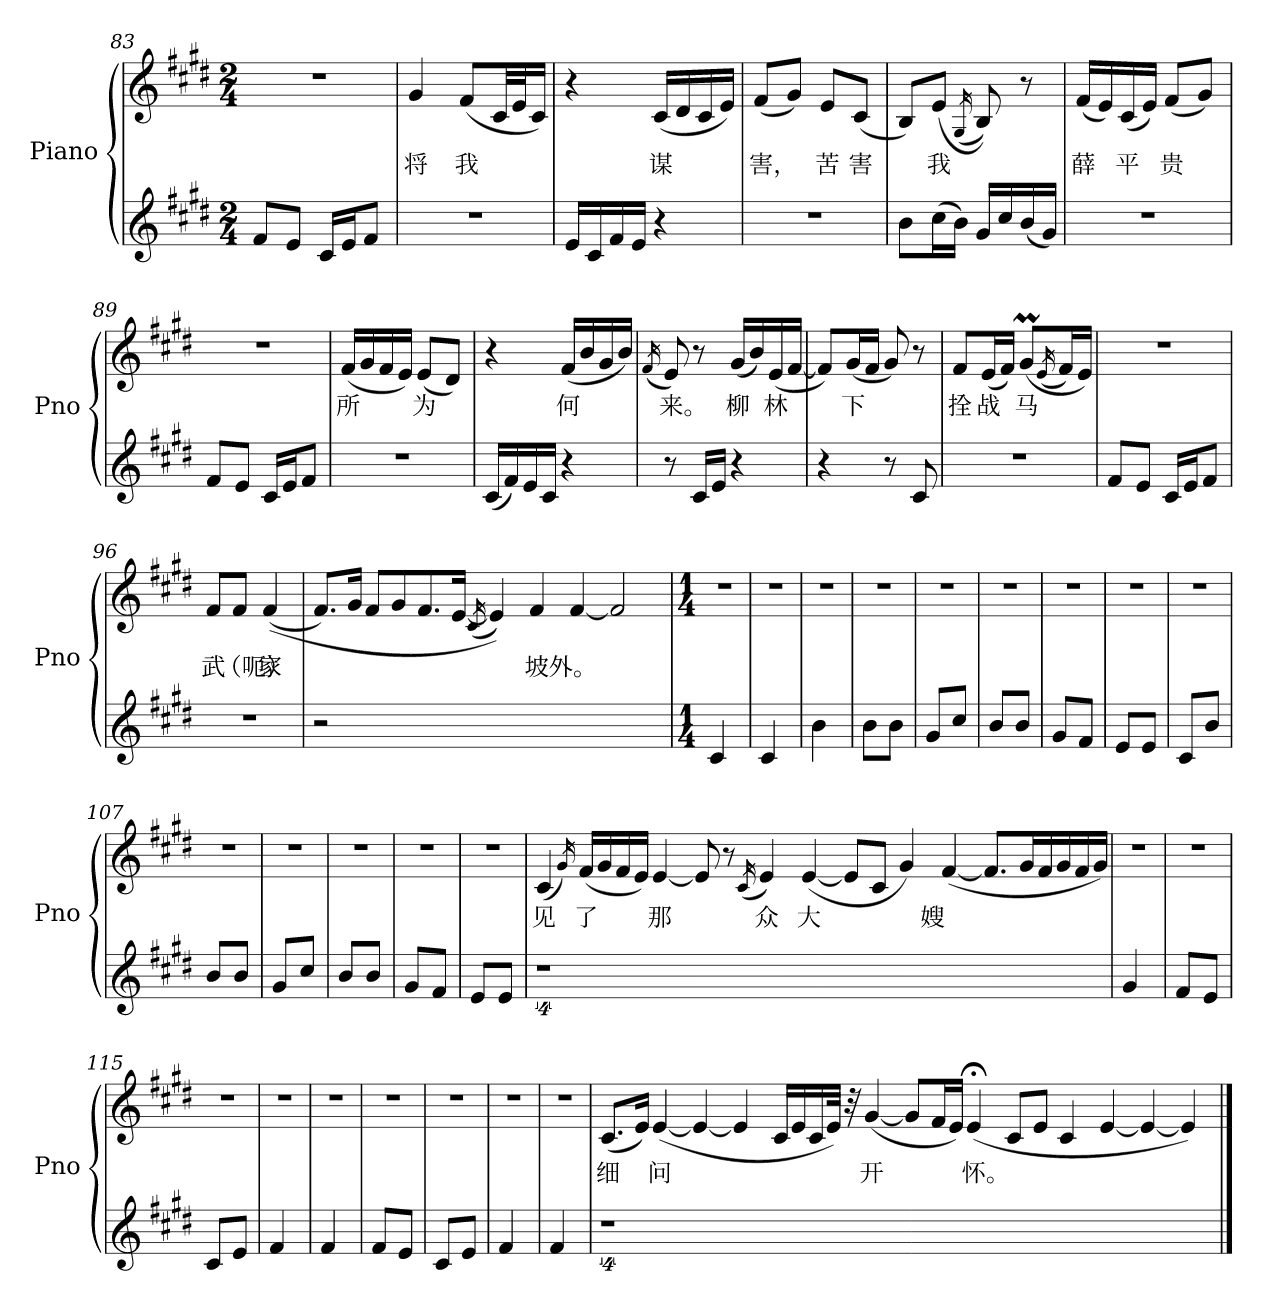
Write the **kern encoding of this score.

**kern	**kern	**text
*part2	*part1	*part1
*staff2	*staff1	*staff1
*I"Piano	*I"Piano	*
*I'Pno	*I'Pno	*
*clefG2	*clefG2	*
*k[f#c#g#d#]	*k[f#c#g#d#]	*
*M2/4	*M2/4	*
=83	=83	=83
8f#/L	2r	.
8e/J	.	.
16c#/LL	.	.
16e/J	.	.
8f#/J	.	.
=84	=84	=84
!	!	!LO:LY:b
2r	4g#/	将
!	!	!LO:LY:b
.	(<8f#/L	我
.	32c#/LL	.
.	32e/J	.
.	16c#/JJ)	.
=85	=85	=85
16e/LL	4r	.
16c#/	.	.
16f#/	.	.
16e/JJ	.	.
!	!	!LO:LY:b
4r	(<16c#/LL	谋
.	16d#/	.
.	16c#/	.
.	16e/JJ)	.
!!LO:LB:g=z
=86	=86	=86
!	!	!LO:LY:b
2r	(<8f#/L	害，
.	8g#/J)	.
!	!	!LO:LY:b
.	8e/L	苦
!	!	!LO:LY:b
.	(<8c#/J	害
=87	=87	=87
8b\L	8B/L)	.
!	!	!LO:LY:b
(>16cc#\L	(<8e/J	我
16b\JJ)	.	.
.	(<16qG#/	.
16g#/LL	8B/))	.
16cc#/	.	.
(<16b/	8r	.
16g#/JJ)	.	.
=88	=88	=88
!	!	!LO:LY:b
2r	(<16f#/LL	薛
.	16e/)	.
!	!	!LO:LY:b
.	(<16c#/	平
.	16e/JJ)	.
!	!	!LO:LY:b
.	(<8f#/L	贵
.	8g#/J)	.
=89	=89	=89
8f#/L	2r	.
8e/J	.	.
16c#/LL	.	.
16e/J	.	.
8f#/J	.	.
=90	=90	=90
!	!	!LO:LY:b
2r	(<16f#/LL	所
.	16g#/	.
.	16f#/	.
.	16e/JJ)	.
!	!	!LO:LY:b
.	(<8e/L	为
.	8d#/J)	.
=91	=91	=91
(<16c#/LL	4r	.
16f#/)	.	.
16e/	.	.
16c#/JJ	.	.
!	!	!LO:LY:b
4r	(<16f#/LL	何
.	16b/	.
.	16g#/	.
.	16b/JJ)	.
!!LO:PB:g=z
=92	=92	=92
.	(<16qf#/	.
!	!	!LO:LY:b
8r	8e/)	来。
16c#/LL	8r	.
16e/JJ	.	.
!	!	!LO:LY:b
4r	(<16g#/LL	柳
.	16b/)	.
!	!	!LO:LY:b
.	(<16e/	林
.	[16f#/JJ	.
=93	=93	=93
4r	8f#/L])	.
!	!	!LO:LY:b
.	(<16g#/L	下
.	16f#/JJ	.
8r	8g#/)	.
8c#/	8r	.
=94	=94	=94
!	!	!LO:LY:b
2r	8f#/L	拴
!	!	!LO:LY:b
.	(<16e/L	战
.	16f#/JJ)	.
!	!	!LO:LY:b
.	(<8g#m/L	马
.	(<16qe/	.
.	16f#/L)	.
.	16e/JJ)	.
=95	=95	=95
8f#/L	2r	.
8e/J	.	.
16c#/LL	.	.
16e/J	.	.
8f#/J	.	.
=96	=96	=96
!	!	!LO:LY:b
2r	8f#/L	武
!	!	!LO:LY:b
.	8f#/J	（呃）
!	!	!LO:LY:b
.	(<(>4f#/	家
!!LO:LB:g=z
=97	=97	=97
2r	8.f#/L)	.
.	16g#/Jk	.
.	8f#/L	.
.	8g#/	.
1.ryy	8.f#/	.
.	[16e/Jk	.
.	(<16qc#/	.
.	4e/]))	.
!	!	!LO:LY:b
.	4f#/	坡
!	!	!LO:LY:b
.	[4f#/	外。
.	2f#/]	.
=98	=98	=98
*M1/4	*M1/4	*
4c#/	4r	.
=99	=99	=99
4c#/	4r	.
=100	=100	=100
4b\	4r	.
=101	=101	=101
8b\L	4r	.
8b\J	.	.
=102	=102	=102
8g#/L	4r	.
8cc#/J	.	.
=103	=103	=103
8b/L	4r	.
8b/J	.	.
=104	=104	=104
8g#/L	4r	.
8f#/J	.	.
=105	=105	=105
8e/L	4r	.
8e/J	.	.
=106	=106	=106
8c#/L	4r	.
8b/J	.	.
=107	=107	=107
8b/L	4r	.
8b/J	.	.
=108	=108	=108
8g#/L	4r	.
8cc#/J	.	.
!!LO:LB:g=z
=109	=109	=109
8b/L	4r	.
8b/J	.	.
=110	=110	=110
8g#/L	4r	.
8f#/J	.	.
=111	=111	=111
8e/L	4r	.
8e/J	.	.
=112	=112	=112
!	!	!LO:LY:b
4%11r	(<4c#/	见
.	16qg#/)	.
!	!	!LO:LY:b
.	(<16f#/LL	了
.	16g#/	.
.	16f#/	.
.	16e/JJ)	.
!	!	!LO:LY:b
.	[4e/	那
.	8e/]	.
.	8r	.
.	(<16qc#/	.
!	!	!LO:LY:b
.	4e/)	众
!	!	!LO:LY:b
.	(<[4e/	大
.	8e/L]	.
.	8c#/J	.
.	4g#/)	.
!	!	!LO:LY:b
.	(<[4f#/	嫂
.	8.f#/L]	.
.	16g#/L	.
.	16f#/	.
.	16g#/	.
.	16f#/	.
.	16g#/JJ)	.
=113	=113	=113
4g#/	4r	.
=114	=114	=114
8f#/L	4r	.
8e/J	.	.
!!LO:LB:g=z
=115	=115	=115
8c#/L	4r	.
8e/J	.	.
=116	=116	=116
4f#/	4r	.
=117	=117	=117
4f#/	4r	.
=118	=118	=118
8f#/L	4r	.
8e/J	.	.
=119	=119	=119
8c#/L	4r	.
8e/J	.	.
=120	=120	=120
4f#/	4r	.
=121	=121	=121
4f#/	4r	.
!!LO:LB:g=z
=122	=122	=122
!	!	!LO:LY:b
4%13r	(<8.c#/L	细
.	16e/Jk)	.
!	!	!LO:LY:b
.	(<[4e/	问
.	4e/_	.
.	4e/]	.
.	16c#/LL	.
.	16e/	.
.	16c#/	.
.	32e/JJk)	.
.	32r	.
!	!	!LO:LY:b
.	(<[4g#/	开
.	8g#/L]	.
.	16f#/L	.
.	16e/JJ)	.
!	!	!LO:LY:b
.	(<4e;</	怀。
.	8c#/L	.
.	8e/J	.
.	4c#/	.
.	[4e/	.
.	4e/_	.
.	4e/])	.
==	==	==
*-	*-	*-
